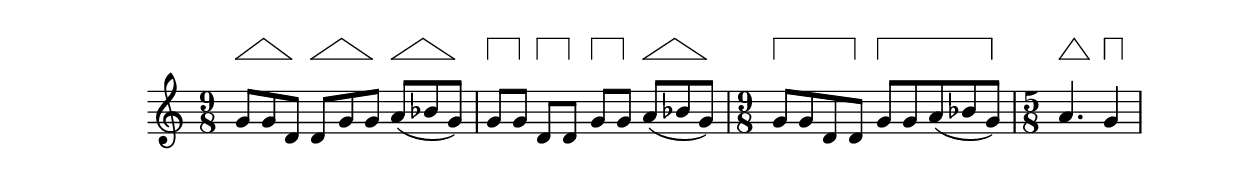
% DO NOT EDIT this file manually; it is automatically
% generated from Documentation/snippets/new
% Make any changes in Documentation/snippets/new/
% and then run scripts/auxiliar/makelsr.py
%
% This file is in the public domain.
%% Note: this file works from version 2.15.19
\version "2.15.19"

\header {
%% Translation of GIT committish: b482c3e5b56c3841a88d957e0ca12964bd3e64fa
  texidoces = "
La agrupación de pulsos dentro de un compás está controlada por la
propiedad de contexto @code{beatStructure}.  Hay establecidos valores
de @code{beatStructure} para muchos tipos de compases en
@file{scm/time-signature-settings.scm}.  Los valores de
@code{beatStructure} se pueden cambiar o establecer con @code{\\set}.
Como alternativa, se puede usar @code{\\time} para establecer tanto el
compás como la estructura de pulsos.  Para ello, especificamos la
agrupación interna de los pulsos del compás como una lista de números
(en la sintaxis de Scheme) antes de la indicación de compás.

@code{\\time} se aplica al contexto @code{Timing}, por lo que no
restablece los valores de @code{beatStructure} ni de @code{baseMoment}
que se establezcan en otros contextos de nivel inferior, como
@code{Voice}.

Si el grabador @code{Measure_grouping_engraver} está incluido en uno
de los contextos de presentación, se imprimirán signos de agrupación
de pulsos.  Estos símbolos facilitan la lectura de música moderna
rítmicamente compleja.  En este ejemplo, el compás de 9/8 se agrupa
según dos patrones distintos utilizando los dos métodos, mientras que
el compás de 5/8 se agrupa de acuerdo con el ajuste predeterminado que
está en @file{scm/time-signature-settings.scm}:

"
doctitlees = "Símbolos de dirección y símbolos de agrupación de compás"


%% Translation of GIT committish: 0a868be38a775ecb1ef935b079000cebbc64de40
  texidocde = "
Optionen, mit denen die Balken in einem Takt gruppiert werden, sind
durch die Scheme-Funktion @code{set-time-signature} erhältlich, die
drei Argumente braucht:  Die Zahl der Taktschläge, die Länge des
Schlages und die interne gruppieren von Balken in dem Takt.  Wenn der
@code{Measure_grouping_engraver} hinzugefügt worden ist, erstellt
diese Funktion auch @code{MeasureGrouping}-(Taktgruppen)-Zeichen.  Derartige
Zeichen erleichtern das Lesen von rhythmisch komplexer Musik.  In dem
Beispiel ist der 9/8-Takt in 2, 2, 2 und 3 aufgeteilt.  Das wird
der @code{set-time-signature}-Funktion als das dritte Argument mitgegeben:
@code{'(2 2 2 3)}:

"
  doctitlede = "Dirigierzeichen Taktgruppenzeichen"



%% Translation of GIT committish: f5cfaf8ef4ac347702f554af0944ef0d8396e73a
  texidocfr = "
Les règles de ligature par mesure sont gérées par la propriété
@code{beatStructure}.  Ses valeurs par défaut sont répertoriées, par
métrique, dans le fichier @code{scm/time-signature-settings.scm}.  Elles
sont modifiables grâce à la commande @code{\\set}.
La fonction Scheme @code{set-time-signature} permet quant à elle de
définir à la fois la métrique et la pulsation.  Celle-ci prend trois
arguments@tie{}: le nombre de pulsations, la durée de la pulsation et le
regroupement des pulsations dans la mesure.   @code{\\time} et
@code{set-time-signature} s'appliquent tous deux au contexte
@code{Timing}@tie{}; ils ne redéfiniront donc pas les valeurs de
@code{beatStructure} ou @code{baseMoment} lorsqu'elles sont
modifiées dans un contexte de niveau inférieur comme @code{Voice} par
exemple.

Si l'on fait appel au @code{Measure_grouping_engraver}, la fonction
@code{set-time-signature} créera aussi des symboles
@code{MeasureGrouping}.  Ces symboles aident à la lecture des œuvres
modernes à la rythmique complexe.  Dans l'exemple qui suit, la mesure à
9/8 est divisée en 2, 2, 2 et 3, alors que la mesure à 5/8 répond aux
règles par défaut contenues dans le fichier
@w{@code{scm/beam-settings.scm}}.

"
  doctitlefr = "Signes de direction signes de sous-groupe"

  lsrtags = "rhythms"
  texidoc = "
Beat grouping within a measure is controlled by the context property
@code{beatStructure}.  Values of @code{beatStructure} are
established for many time signatures in
@file{scm/time-signature-settings.scm}.  Values of @code{beatStructure}
can be changed or set with @code{\\set}.
Alternatively, @code{\\time} can be used to both
set the time signature and establish the beat structure.
For this, you specify the internal grouping of beats in a measure
as a list of numbers (in Scheme syntax) before the time signature.

@code{\\time} applies to the @code{Timing} context, so it will not
reset values of @code{beatStructure} or @code{baseMoment} that are set
in other lower-level contexts, such as @code{Voice}.

If the @code{Measure_grouping_engraver} is included
in one of the display contexts, measure grouping signs will be
created.  Such signs ease reading rhythmically complex modern music.
In the example, the 9/8 measure is grouped in two different
patterns using the two different methods, while the 5/8 measure
is grouped according to the default setting in
@file{scm/time-signature-settings.scm}:
"
  doctitle = "Conducting signs measure grouping signs"
} % begin verbatim



\score {
  \new Voice \relative c'' {
    \time 9/8
    g8 g d d g g a( bes g) |
    \set Timing.beatStructure = #'(2 2 2 3)
    g8 g d d g g a( bes g) |
    \time #'(4 5) 9/8
    g8 g d d g g a( bes g) |
    \time 5/8
    a4. g4 |
  }
  \layout {
    \context {
      \Staff
      \consists "Measure_grouping_engraver"
    }
  }
}
